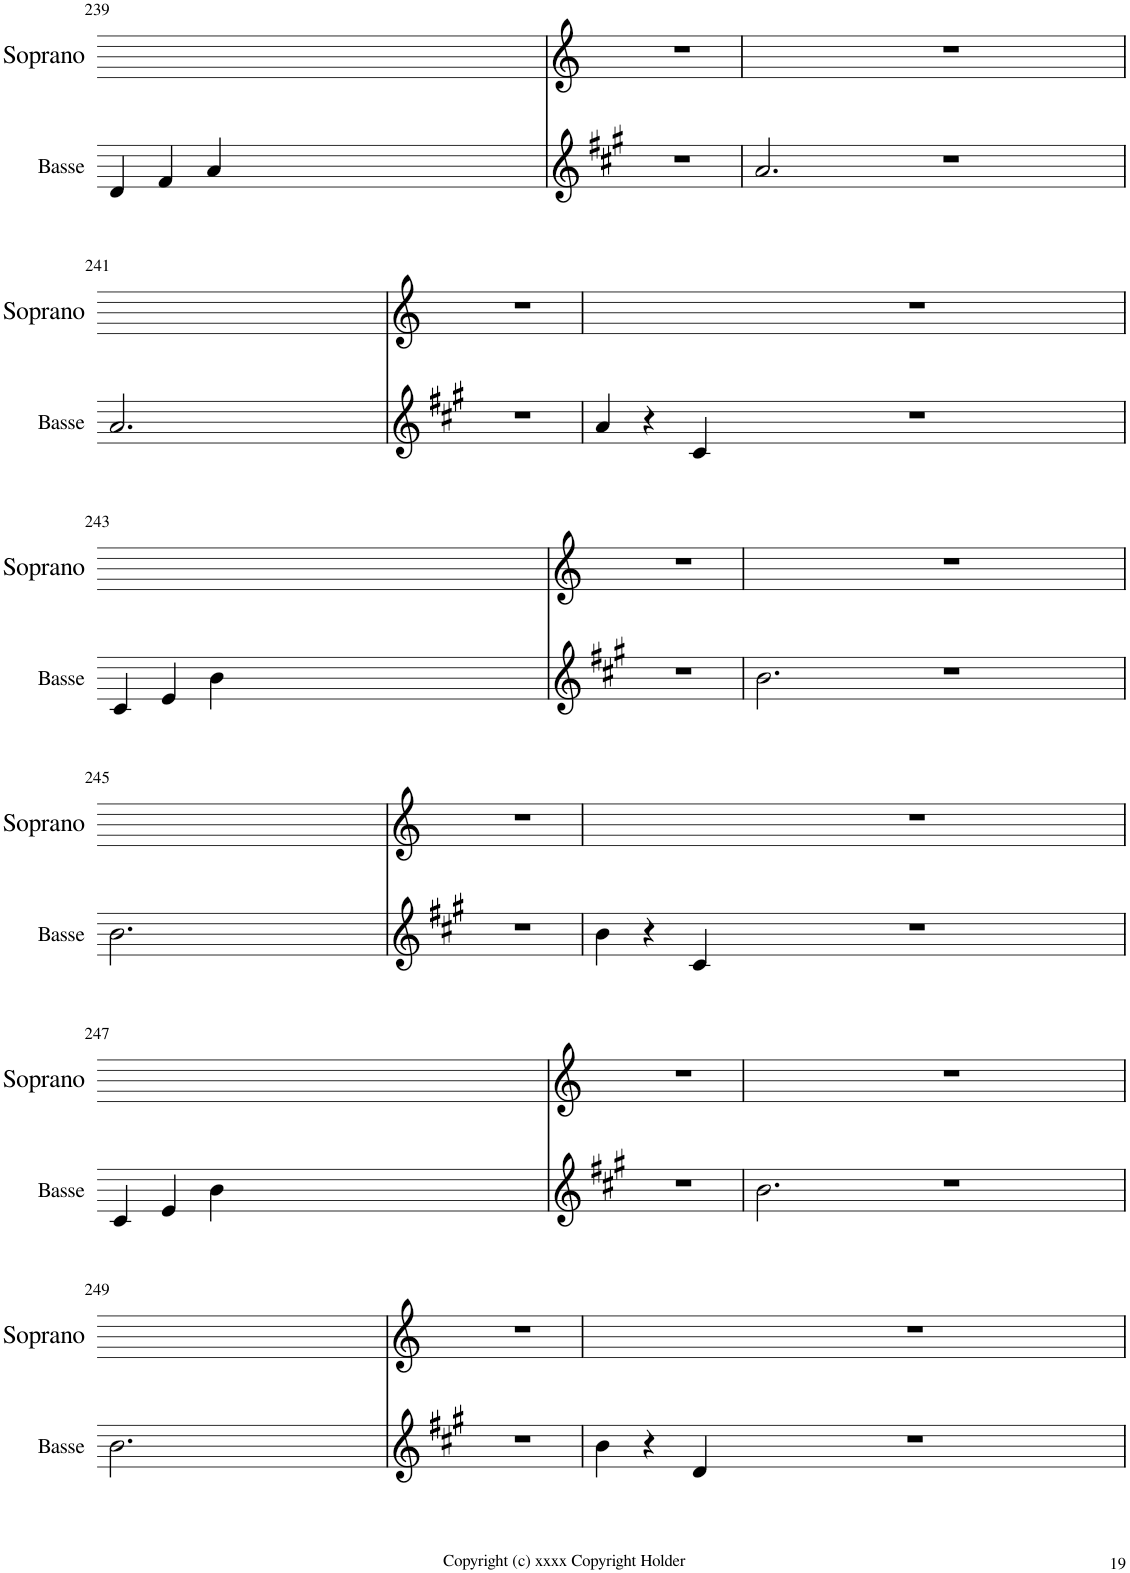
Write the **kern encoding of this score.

**kern	**kern
*part2	*part1
*staff2	*staff1
*I"Basse	*I"Soprano
*I'Basse	*I'Soprano
!!LO:PB:g=z
*clefG2	*clefG2
*k[f#c#g#]	*k[]
*M3/4	*M3/4
=239	=239
4d/	2.r
4f#/	.
4a/	.
1.ryy	0ryy
2.r	.
.	4ryy
=240	=240
2.a/	2.r
1.ryy	0ryy
2.r	.
.	4ryy
!!LO:LB:g=z
=241	=241
2.a/	2.r
1.ryy	0ryy
2.r	.
.	4ryy
=242	=242
4a/	2.r
4r	.
4c#/	.
1.ryy	0ryy
2.r	.
.	4ryy
!!LO:LB:g=z
=243	=243
4c#/	2.r
4e/	.
4b\	.
1.ryy	0ryy
2.r	.
.	4ryy
=244	=244
2.b\	2.r
1.ryy	0ryy
2.r	.
.	4ryy
!!LO:LB:g=z
=245	=245
2.b\	2.r
1.ryy	0ryy
2.r	.
.	4ryy
=246	=246
4b\	2.r
4r	.
4c#/	.
1.ryy	0ryy
2.r	.
.	4ryy
!!LO:LB:g=z
=247	=247
4c#/	2.r
4e/	.
4b\	.
1.ryy	0ryy
2.r	.
.	4ryy
=248	=248
2.b\	2.r
1.ryy	0ryy
2.r	.
.	4ryy
!!LO:LB:g=z
=249	=249
2.b\	2.r
1.ryy	0ryy
2.r	.
.	4ryy
=250	=250
4b\	2.r
4r	.
4d/	.
1.ryy	0ryy
2.r	.
.	4ryy
=	=
*-	*-
